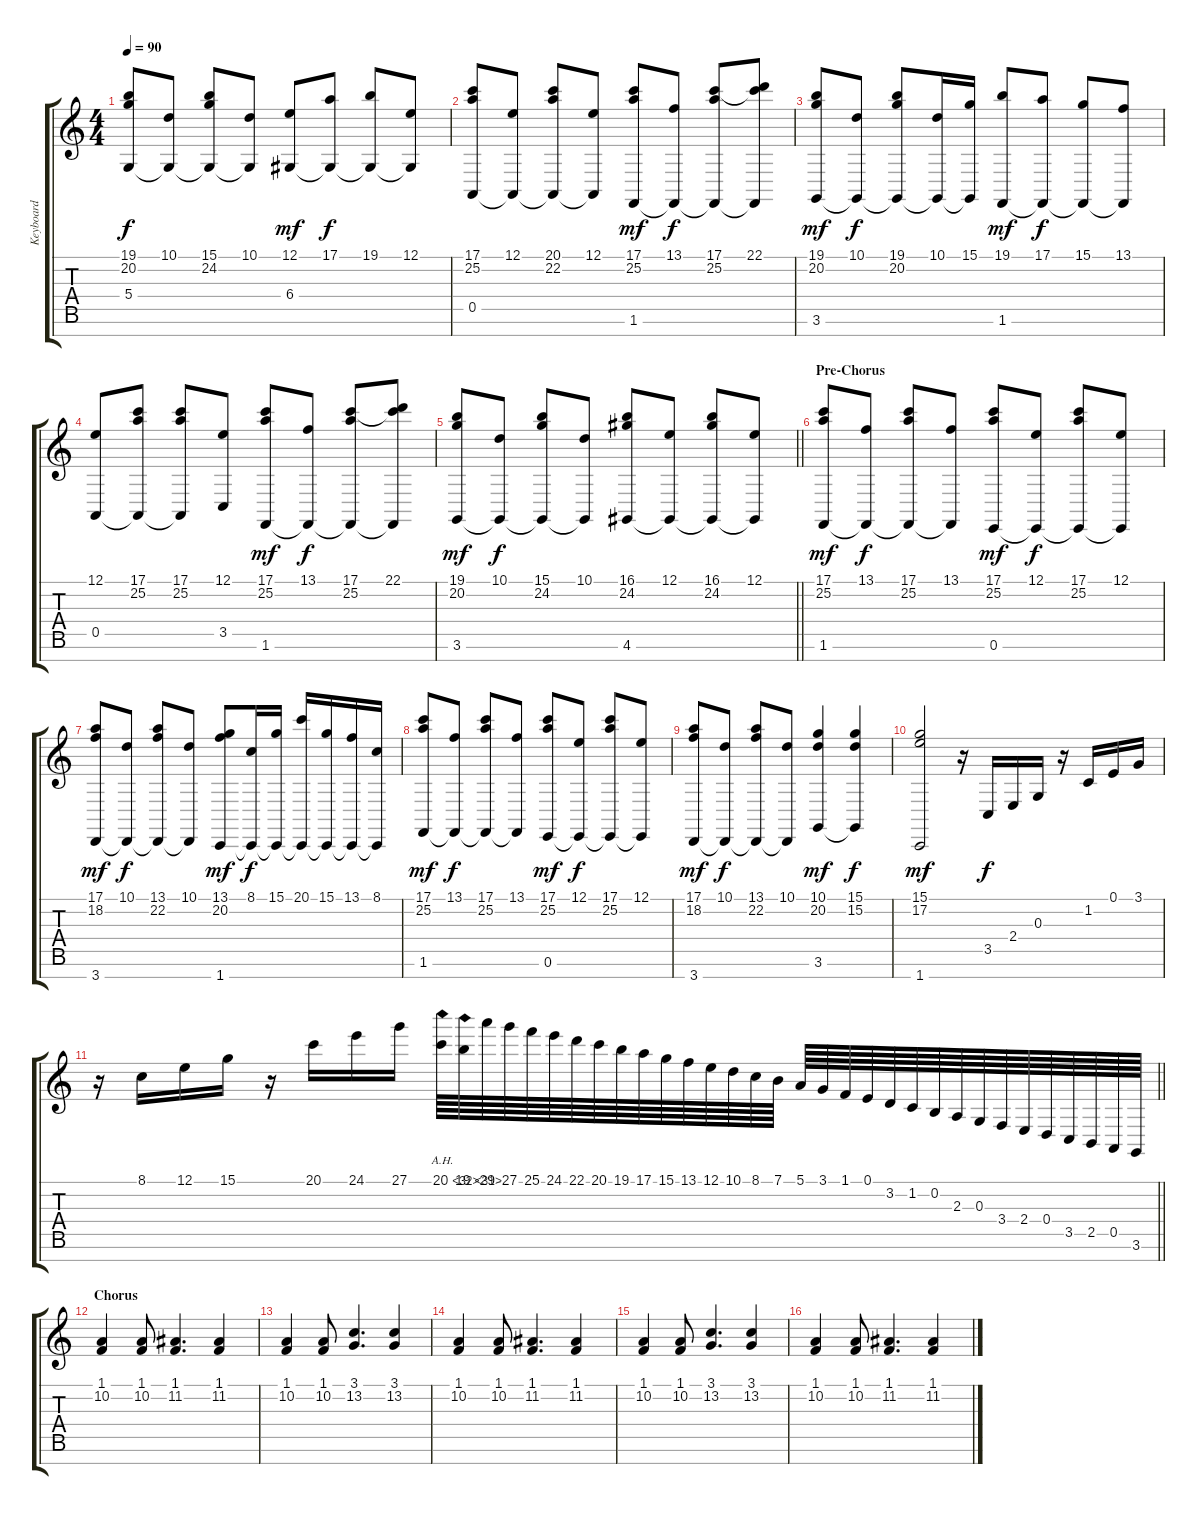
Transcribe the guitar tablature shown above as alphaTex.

\track ("Keyboard" "Keyboard") {instrument acousticgrandpiano}
\staff {score tabs}
\tuning (E4 B3 G3 D3 A2 E2 B1) {hide}
\ts (4 4)
\tempo 90
\clef g2
\ks c
(19.1 20.2 5.4).8{dy f} (10.1 5.4{t}).8 (15.1 24.2 5.4{t}).8 (10.1 5.4{t}).8 (12.1 6.4).8{dy mf} (17.1 6.4{t}).8{dy f} (19.1 6.4{t}).8 (12.1 6.4{t}).8 |
(17.1 25.2 0.5).8 (12.1 0.5{t}).8 (20.1 22.2 0.5{t}).8 (12.1 0.5{t}).8 (17.1 25.2 1.6).8{dy mf} (13.1 1.6{t}).8{dy f} (17.1 25.2 1.6{t}).8 (22.1 25.2{t} 1.6{t}).8 |
(19.1 20.2 3.6).8{dy mf} (10.1 3.6{t}).8{dy f} (19.1 20.2 3.6{t}).8 (10.1 3.6{t}).16 (15.1 3.6{t}).16 (19.1 1.6).8{dy mf} (17.1 1.6{t}).8{dy f} (15.1 1.6{t}).8 (13.1 1.6{t}).8 |
(12.1 0.5).8 (17.1 25.2 0.5{t}).8 (17.1 25.2 0.5{t}).8 (12.1 3.5).8 (17.1 25.2 1.6).8{dy mf} (13.1 1.6{t}).8{dy f} (17.1 25.2 1.6{t}).8 (22.1 25.2{t} 1.6{t}).8 |
\barLineRight lightlight
(19.1 20.2 3.6).8{dy mf} (10.1 3.6{t}).8{dy f} (15.1 24.2 3.6{t}).8 (10.1 3.6{t}).8 (16.1 24.2 4.6).8 (12.1 4.6{t}).8 (16.1 24.2 4.6{t}).8 (12.1 4.6{t}).8 |
\section ("" "Pre-Chorus")
(17.1 25.2 1.6).8{dy mf} (13.1 1.6{t}).8{dy f} (17.1 25.2 1.6{t}).8 (13.1 1.6{t}).8 (17.1 25.2 0.6).8{dy mf} (12.1 0.6{t}).8{dy f} (17.1 25.2 0.6{t}).8 (12.1 0.6{t}).8 |
(17.1 18.2 3.7).8{dy mf} (10.1 3.7{t}).8{dy f} (13.1 22.2 3.7{t}).8 (10.1 3.7{t}).8 (13.1 20.2 1.7).8{dy mf} (8.1 1.7{t}).16{dy f} (15.1 1.7{t}).16 (20.1 1.7{t}).16 (15.1 1.7{t}).16 (13.1 1.7{t}).16 (8.1 1.7{t}).16 |
(17.1 25.2 1.6).8{dy mf} (13.1 1.6{t}).8{dy f} (17.1 25.2 1.6{t}).8 (13.1 1.6{t}).8 (17.1 25.2 0.6).8{dy mf} (12.1 0.6{t}).8{dy f} (17.1 25.2 0.6{t}).8 (12.1 0.6{t}).8 |
(17.1 18.2 3.7).8{dy mf} (10.1 3.7{t}).8{dy f} (13.1 22.2 3.7{t}).8 (10.1 3.7{t}).8 (10.1 20.2 3.6).4{dy mf} (15.1 15.2 3.6{t}).4{dy f} |
(15.1 17.2 1.7).2{dy mf} r.16 3.5.16{dy f} 2.4.16 0.3.16 r.16 1.2.16 0.1.16 3.1.16 |
\barLineRight lightlight
r.16 8.1.16 12.1.16 15.1.16 r.16 20.1.16 24.1.16 27.1.16 20.1{ah 12}.64 19.1{ah 12}.64 29.1.64 27.1.64 25.1.64 24.1.64 22.1.64 20.1.64 19.1.64 17.1.64 15.1.64 13.1.64 12.1.64 10.1.64 8.1.64 7.1.64 5.1.64 3.1.64 1.1.64 0.1.64 3.2.64 1.2.64 0.2.64 2.3.64 0.3.64 3.4.64 2.4.64 0.4.64 3.5.64 2.5.64 0.5.64 3.6.64 |
\section ("" "Chorus")
(1.1 10.2).4 (1.1 10.2).8 (1.1 11.2).4{d} (1.1 11.2).4 |
(1.1 10.2).4 (1.1 10.2).8 (3.1 13.2).4{d} (3.1 13.2).4 |
(1.1 10.2).4 (1.1 10.2).8 (1.1 11.2).4{d} (1.1 11.2).4 |
(1.1 10.2).4 (1.1 10.2).8 (3.1 13.2).4{d} (3.1 13.2).4 |
(1.1 10.2).4 (1.1 10.2).8 (1.1 11.2).4{d} (1.1 11.2).4
